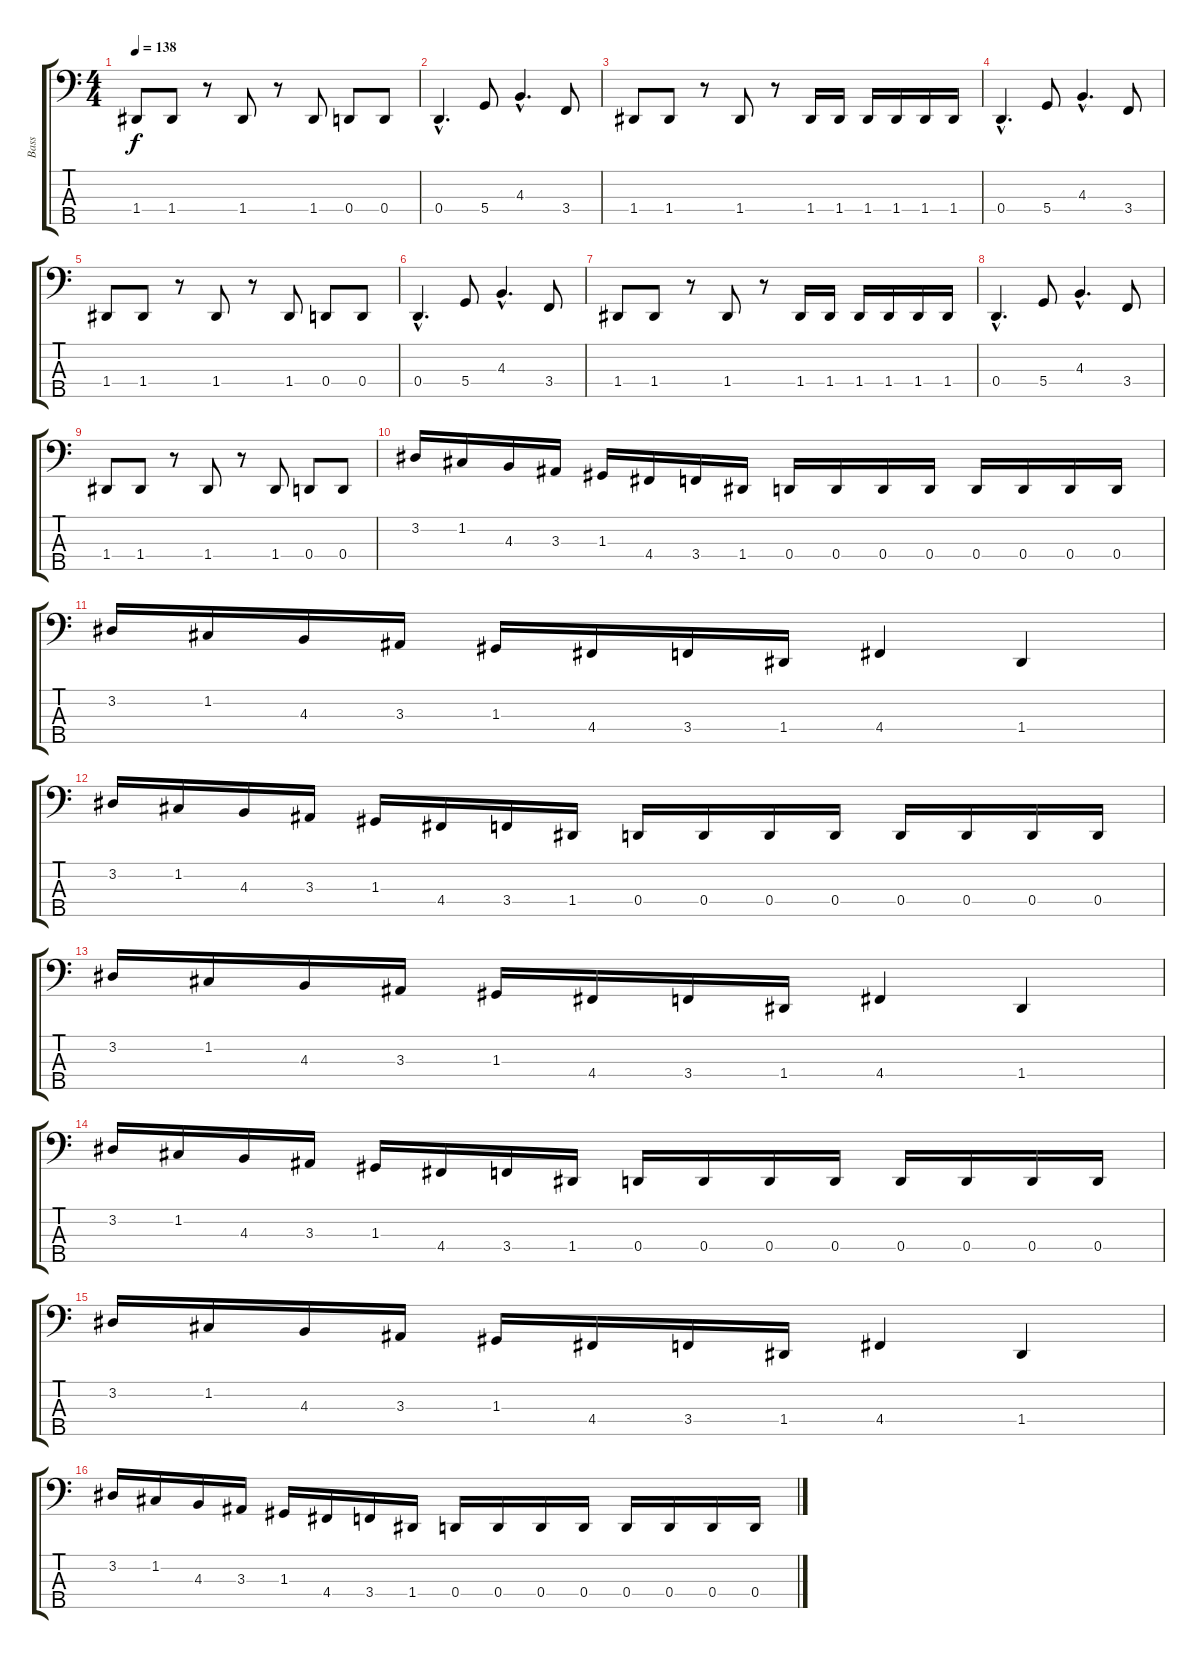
\track ("Bass" "Bass") {instrument electricbasspick}
\staff {score tabs}
\tuning (F2 C2 G1 D1 A0) {hide}
\ts (4 4)
\tempo 138
\clef f4
\ks c
1.4.8{dy f} 1.4.8 r.8 1.4.8 r.8 1.4.8 0.4.8 0.4.8 |
0.4{hac}.4{d} 5.4.8 4.3{hac}.4{d} 3.4.8 |
1.4.8 1.4.8 r.8 1.4.8 r.8 1.4.16 1.4.16 1.4.16 1.4.16 1.4.16 1.4.16 |
0.4{hac}.4{d} 5.4.8 4.3{hac}.4{d} 3.4.8 |
1.4.8 1.4.8 r.8 1.4.8 r.8 1.4.8 0.4.8 0.4.8 |
0.4{hac}.4{d} 5.4.8 4.3{hac}.4{d} 3.4.8 |
1.4.8 1.4.8 r.8 1.4.8 r.8 1.4.16 1.4.16 1.4.16 1.4.16 1.4.16 1.4.16 |
0.4{hac}.4{d} 5.4.8 4.3{hac}.4{d} 3.4.8 |
1.4.8 1.4.8 r.8 1.4.8 r.8 1.4.8 0.4.8 0.4.8 |
3.2.16 1.2.16 4.3.16 3.3.16 1.3.16 4.4.16 3.4.16 1.4.16 0.4.16 0.4.16 0.4.16 0.4.16 0.4.16 0.4.16 0.4.16 0.4.16 |
3.2.16 1.2.16 4.3.16 3.3.16 1.3.16 4.4.16 3.4.16 1.4.16 4.4.4 1.4.4 |
3.2.16 1.2.16 4.3.16 3.3.16 1.3.16 4.4.16 3.4.16 1.4.16 0.4.16 0.4.16 0.4.16 0.4.16 0.4.16 0.4.16 0.4.16 0.4.16 |
3.2.16 1.2.16 4.3.16 3.3.16 1.3.16 4.4.16 3.4.16 1.4.16 4.4.4 1.4.4 |
3.2.16 1.2.16 4.3.16 3.3.16 1.3.16 4.4.16 3.4.16 1.4.16 0.4.16 0.4.16 0.4.16 0.4.16 0.4.16 0.4.16 0.4.16 0.4.16 |
3.2.16 1.2.16 4.3.16 3.3.16 1.3.16 4.4.16 3.4.16 1.4.16 4.4.4 1.4.4 |
3.2.16 1.2.16 4.3.16 3.3.16 1.3.16 4.4.16 3.4.16 1.4.16 0.4.16 0.4.16 0.4.16 0.4.16 0.4.16 0.4.16 0.4.16 0.4.16
